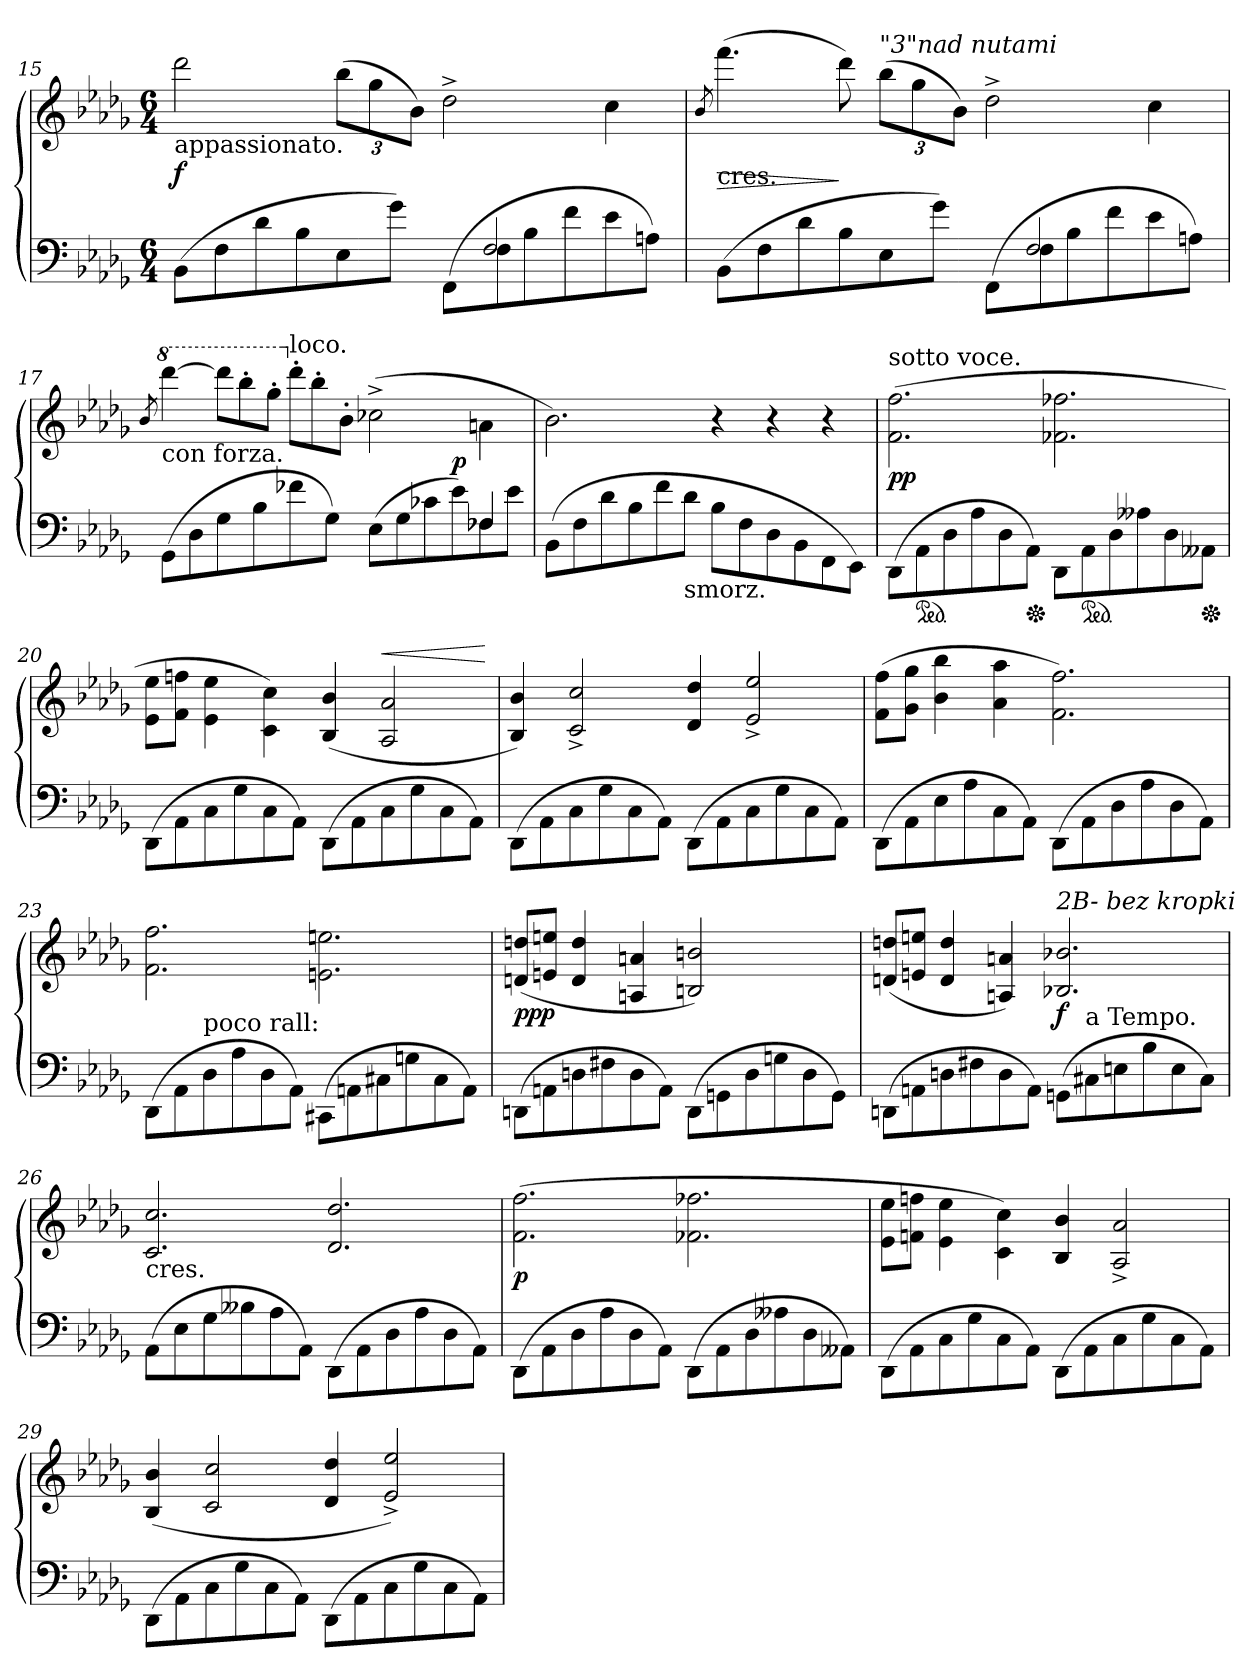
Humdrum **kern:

**kern	**kern	**dynam
*part1	*part1	*part1
*staff2	*staff1	*staff1/2
*clefF4	*clefG2	*
*k[b-e-a-d-g-]	*k[b-e-a-d-g-]	*
*M6/4	*M6/4	*
=15	=15	=15
*^	*	*
!	!	!LO:TX:b:t=appassionato.	!
2.ryy	(8BB-L	2ddd-	f
.	8F	.	.
.	8d-	.	.
.	8B-	.	.
.	8E-	(12bb-L	.
.	.	12gg-	.
.	8g-J)	.	.
.	.	12b-J)	.
8ryy	(8FFL	2dd-^	.
2F	8F	.	.
.	8B-	.	.
.	8f	.	.
.	8e-	4cc	.
8ryy	8AnJ)	.	.
=16	=16	=16	=16
.	.	8qb-/	.
!	!	!LO:TX:c:t=cres.	!
2.ryy	(8BB-L	(4.fff	>
.	8F	.	.
.	8d-	.	.
.	8B-	8ddd-)	]
!	!	!LO:TX:a:i:t="3"nad nutami	!
.	8E-	(12bb-L	.
.	.	12gg-	.
.	8g-J)	.	.
.	.	12b-J)	.
8ryy	(8FFL	2dd-^	.
2F	8F	.	.
.	8B-	.	.
.	8f	.	.
.	8e-	4cc	.
8ryy	8AnJ)	.	.
=17	=17	=17	=17
.	.	8qb-/	.
*	*	*8va	*
*	*	*^	*
!	!	!LO:TX:b:t=con forza.	!	!
(8GG-\L	4ryy	[4dddd-	1ryy	.
8D-	.	.	.	.
*	*	*Xtuplet	*	*
8G-	2ryy	12dddd-L]	.	.
.	.	12bbb-'	.	.
8B-	.	.	.	.
.	.	12ggg-'J	.	.
*	*	*X8va	*	*
!	!	!LO:TX:a:t=loco.	!	!
8f-X	.	12ddd-'L	.	.
.	.	12bb-'	.	.
8G-J)	.	.	.	.
.	.	12b-'J	.	.
(8E-\L	2ryy	(2cc-X^<	.	.
8G-	.	.	.	.
8c-X	.	.	8ryy	.
8e-)	.	.	4.ryy	p
8F-X	4F-X/	4an\	.	.
8e-J	.	.	.	.
*v	*v	*	*	*
*	*v	*v	*
=18	=18	=18
(8BB-L	2.b-)	.
8F	.	.
8d-	.	.
8B-	.	.
8f	.	.
!LO:TX:b:t=smorz.	!	!
8d-J	.	.
8B-\L	4r	.
8F	.	.
8D-	4r	.
8BB-	.	.
8FF	4r	.
8EE-J)	.	.
=19	=19	=19
!	!LO:TX:a:t=sotto voce.	!
(8DD-\L	(2.f 2.ff	pp
*ped	*	*
8AA-	.	.
8D-	.	.
8A-	.	.
8D-	.	.
*Xped	*	*
8AA-J)	.	.
8DD-\L	2.f-X 2.ff-X	.
*ped	*	*
8AA-	.	.
8D-	.	.
8A--X	.	.
8D-	.	.
*Xped	*	*
8AA--XJ	.	.
=20	=20	=20
(8DD-\L	8e- 8ee-L	.
8AA-	8f 8ffnJ	.
8C	4e-\ 4ee-\	.
8G-	.	.
8C	4c\ 4cc\)	.
8AA-J)	.	.
(8DD-\L	(4B- 4b-	.
8AA-	.	.
!	!	!LO:HP:a
8C	2A- 2a-	<
8G-	.	.
8C	.	.
8AA-J)	.	.
.	.	[
=21	=21	=21
(8DD-\L	4B- 4b-)	.
8AA-	.	.
8C	2c^> 2cc^>	.
8G-	.	.
8C	.	.
8AA-J)	.	.
(8DD-\L	4d- 4dd-	.
8AA-	.	.
8C	2e-^> 2ee-^>	.
8G-	.	.
8C	.	.
8AA-J)	.	.
=22	=22	=22
(8DD-\L	(8f 8ffL	.
8AA-	8g- 8gg-J	.
8E-	4b- 4bb-	.
8A-	.	.
8C	4a- 4aa-	.
8AA-J)	.	.
(8DD-\L	2.f 2.ff)	.
8AA-	.	.
8D-	.	.
8A-	.	.
8D-	.	.
8AA-J)	.	.
=23	=23	=23
(8DD-\L	2.f 2.ff	.
8AA-	.	.
!LO:TX:a:t=poco rall&colon;	!	!
8D-	.	.
8A-	.	.
8D-	.	.
8AA-J)	.	.
(8CC#X\L	2.en\ 2.een\	.
8AAn	.	.
8C#X	.	.
8Gn	.	.
8C#	.	.
8AAJ)	.	.
=24	=24	=24
(8DDn\L	(8dn 8ddnL	ppp
8AAn	8en 8eenJ	.
8Dn	4d 4dd	.
8F#X	.	.
8D	4An 4an	.
8AAJ)	.	.
!	!LO:N:vis=2	!
(8DD\L	2.Bn 2.bn)	.
8GGn	.	.
8D	.	.
8Gn	.	.
8D	.	.
8GGJ)	.	.
=25	=25	=25
(8DDn\L	(8dn 8ddnL	.
8AAn	8en 8eenJ	.
8Dn	4d 4dd	.
8F#X	.	.
8D	4An 4an)	.
8AAJ)	.	.
!	!LO:TX:a:i:t=2B- bez kropki	!
(8GGnL	2.B-X 2.b-X	f
!LO:TX:a:t=a Tempo.	!	!
8C#X	.	.
8En	.	.
8B-	.	.
8E	.	.
8C#J)	.	.
=26	=26	=26
!	!LO:TX:c:t=cres.	!
(8AA-L	2.c 2.cc	.
8E-	.	.
8G-	.	.
8B--X	.	.
8A-	.	.
8AA-J)	.	.
(8DD-\L	2.d- 2.dd-	.
8AA-	.	.
8D-	.	.
8A-	.	.
8D-	.	.
8AA-J)	.	.
=27	=27	=27
(8DD-\L	(2.f 2.ff	p
8AA-	.	.
8D-	.	.
8A-	.	.
8D-	.	.
8AA-J)	.	.
(8DD-\L	2.f-X 2.ff-X	.
8AA-	.	.
8D-	.	.
8A--X	.	.
8D-	.	.
8AA--XJ)	.	.
=28	=28	=28
(8DD-\L	8e- 8ee-L	.
8AA-	8fn 8ffnJ	.
8C	4e-\ 4ee-\	.
8G-	.	.
8C	4c\ 4cc\)	.
8AA-J)	.	.
(8DD-\L	4B- 4b-	.
8AA-	.	.
8C	2A-^> 2a-^>	.
8G-	.	.
8C	.	.
8AA-J)	.	.
=29	=29	=29
(8DD-\L	(4B- 4b-	.
8AA-	.	.
8C	2c 2cc	.
8G-	.	.
8C	.	.
8AA-J)	.	.
(8DD-\L	4d- 4dd-	.
8AA-	.	.
8C	2e-^ 2ee-^)	.
8G-	.	.
8C	.	.
8AA-J)	.	.
=	=	=
*-	*-	*-
